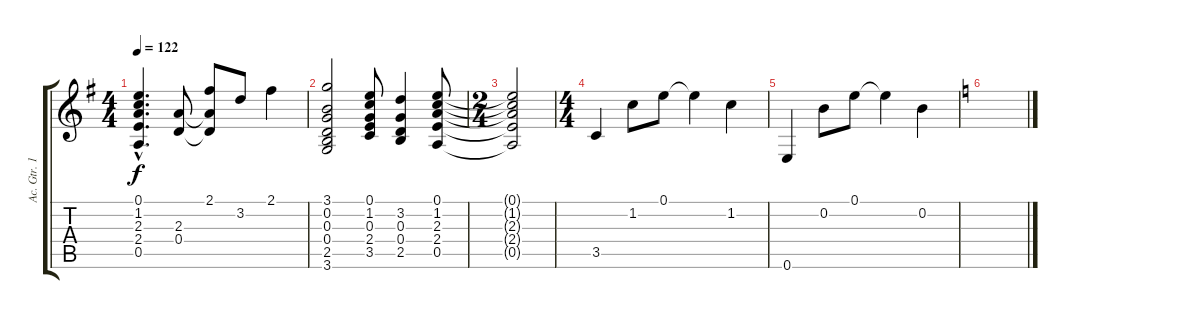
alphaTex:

\track ("Ac. Gtr. 1" "Ac. Gtr. 1") {instrument acousticguitarsteel}
\staff {score tabs}
\tuning (E4 B3 G3 D3 A2 E2) {hide}
\ts (4 4)
\tempo 122
\clef g2
\ks g
(0.1{hac t} 1.2{hac t} 2.3{hac t} 2.4{hac t} 0.5{hac t}).4{d dy f} (2.3 0.4).8 (2.1 2.3{t} 0.4{t}).8 3.2.8 2.1.4 |
(3.1 0.2 0.3 0.4 2.5 3.6).2 (0.1 1.2 0.3 2.4 3.5).8 (3.2 0.3 0.4 2.5).4 (0.1 1.2 2.3 2.4 0.5).8 |
\ts (2 4)
(0.1{t} 1.2{t} 2.3{t} 2.4{t} 0.5{t}).2 |
\ts (4 4)
3.5.4 1.2.8 0.1.8 0.1{t}.4 1.2.4 |
0.6.4 0.2.8 0.1.8 0.1{t}.4 0.2.4 |
\ks c
